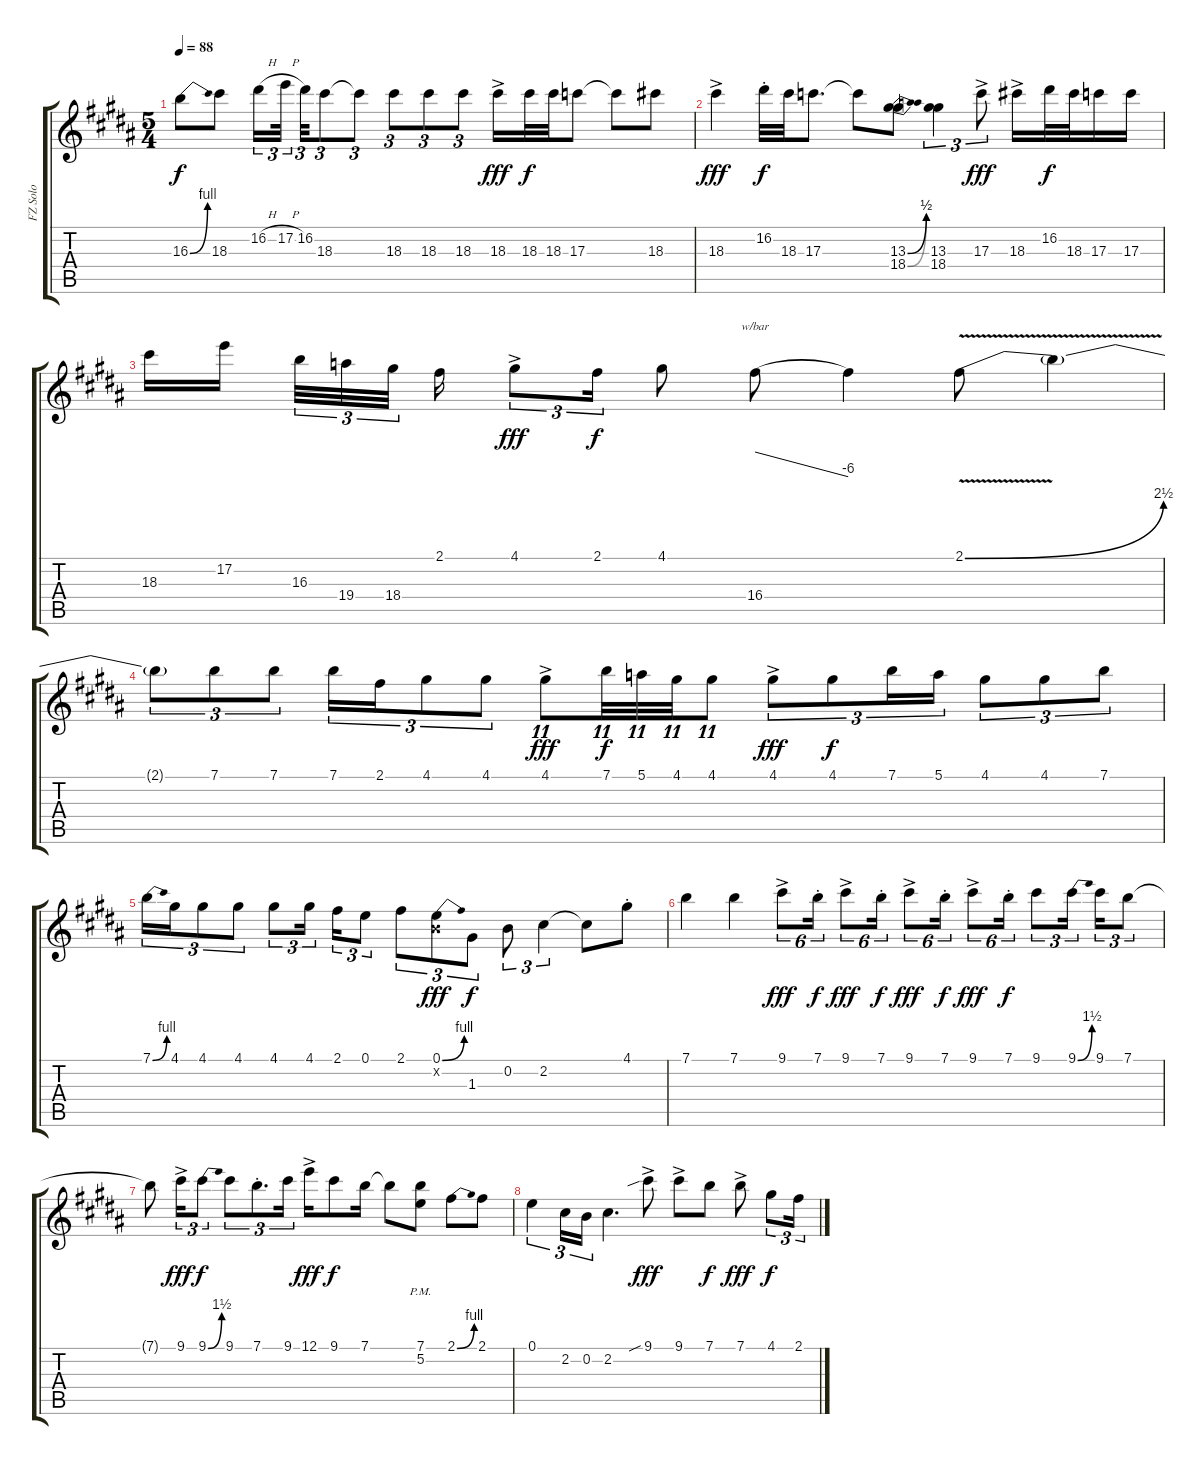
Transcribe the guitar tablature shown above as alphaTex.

\track ("FZ Solo" "FZ Solo") {instrument overdrivenguitar}
\staff {score tabs}
\tuning (E4 B3 G3 D3 A2 E2) {hide}
\ts (5 4)
\tempo 88
\clef g2
\ks b
16.3{be (bend 0 0 60 4)}.8{dy f} 18.3.8 16.2{h}.16{tu (3 2)} 17.2{h}.32{tu (3 2) beam splitsecondary} 16.2.32{tu (3 2)} 18.3.8{tu (3 2)} 18.3{t}.8{tu (3 2)} 18.3.8{tu (3 2)} 18.3.8{tu (3 2)} 18.3.8{tu (3 2)} 18.3{ac}.16{dy fff} 18.3.32{dy f} 18.3.32 17.3.8 17.3{t}.8 18.3.8 |
18.3{ac}.4{dy fff} 16.2{st}.32{dy f} 18.3.32 17.3.8{d} 17.3{t}.8 (13.3{be (bend 0 0 60 2)} 18.4{be (bend 0 0 60 2)}).8 (13.3 18.4).4{tu (3 2)} 17.3{ac}.8{tu (3 2) dy fff} 18.3{ac}.16 16.2.32{dy f} 18.3.32 17.3.16 17.3.16 |
18.3.16 17.2.16{beam splitsecondary} 16.3.32{tu (3 2)} 19.4.32{tu (3 2)} 18.4.32{tu (3 2) beam splitsecondary} 2.1.16 4.1{ac}.8{tu (3 2) dy fff} 2.1.16{tu (3 2) dy f} 4.1.8 16.4.8{tbe (dive default 0 0 60 -24)} 16.4{t}.4 2.1{be (bend 0 0 60 10) v}.8 2.1{t}.4 |
2.1{t}.8{tu (3 2)} 7.1.8{tu (3 2)} 7.1.8{tu (3 2)} 7.1.16{tu (3 2)} 2.1.16{tu (3 2)} 4.1.8{tu (3 2)} 4.1.8{tu (3 2)} 4.1{ac}.8{tu (11 8) dy fff} 7.1.32{tu (11 8) dy f} 5.1.32{tu (11 8)} 4.1.32{tu (11 8)} 4.1.8{tu (11 8)} 4.1{ac}.8{tu (3 2) dy fff} 4.1.8{tu (3 2) dy f} 7.1.16{tu (3 2)} 5.1.16{tu (3 2)} 4.1.8{tu (3 2)} 4.1.8{tu (3 2)} 7.1.8{tu (3 2)} |
7.1{be (bend 0 0 60 4)}.16{tu (3 2)} 4.1.16{tu (3 2)} 4.1.8{tu (3 2)} 4.1.8{tu (3 2)} 4.1.8{tu (3 2)} 4.1.16{tu (3 2) beam splitsecondary} 2.1.16{tu (3 2)} 0.1.8{tu (3 2)} 2.1.8{tu (3 2)} (0.1{be (bend 0 0 60 4)} 0.2{x}).8{tu (3 2) dy fff} 1.3.8{tu (3 2) dy f} 0.2.8{tu (3 2)} 2.2.4{tu (3 2)} 2.2{t}.8 4.1{st}.8 |
7.1.4 7.1.4 9.1{ac}.8{tu (6 4) dy fff} 7.1{st}.16{tu (6 4) dy f} 9.1{ac}.8{tu (6 4) dy fff} 7.1{st}.16{tu (6 4) dy f} 9.1{ac}.8{tu (6 4) dy fff} 7.1{st}.16{tu (6 4) dy f} 9.1{ac}.8{tu (6 4) dy fff} 7.1{st}.16{tu (6 4) dy f} 9.1.8{tu (3 2)} 9.1{be (bend 0 0 60 6)}.16{tu (3 2) beam splitsecondary} 9.1.16{tu (3 2)} 7.1.8{tu (3 2)} |
7.1{t}.8 9.1{ac}.16{tu (3 2) dy fff} 9.1{be (bend 0 0 60 6)}.8{tu (3 2) dy f} 9.1.8{tu (3 2)} 7.1{st}.8{d tu (3 2)} 9.1.16{tu (3 2)} 12.1{ac}.16{dy fff} 9.1.8{dy f} 7.1.16 7.1{t}.8 (7.1 5.2{pm}).8 2.1{be (bend 0 0 60 4)}.8 2.1.8 |
0.1.4{tu (3 2)} 2.2.16{tu (3 2)} 0.2.16{tu (3 2)} 2.2.4{d} 9.1{sib ac}.8{dy fff} 9.1{ac}.8 7.1.8{dy f} 7.1{ac}.8{dy fff} 4.1.8{tu (3 2) dy f} 2.1.16{tu (3 2)}
